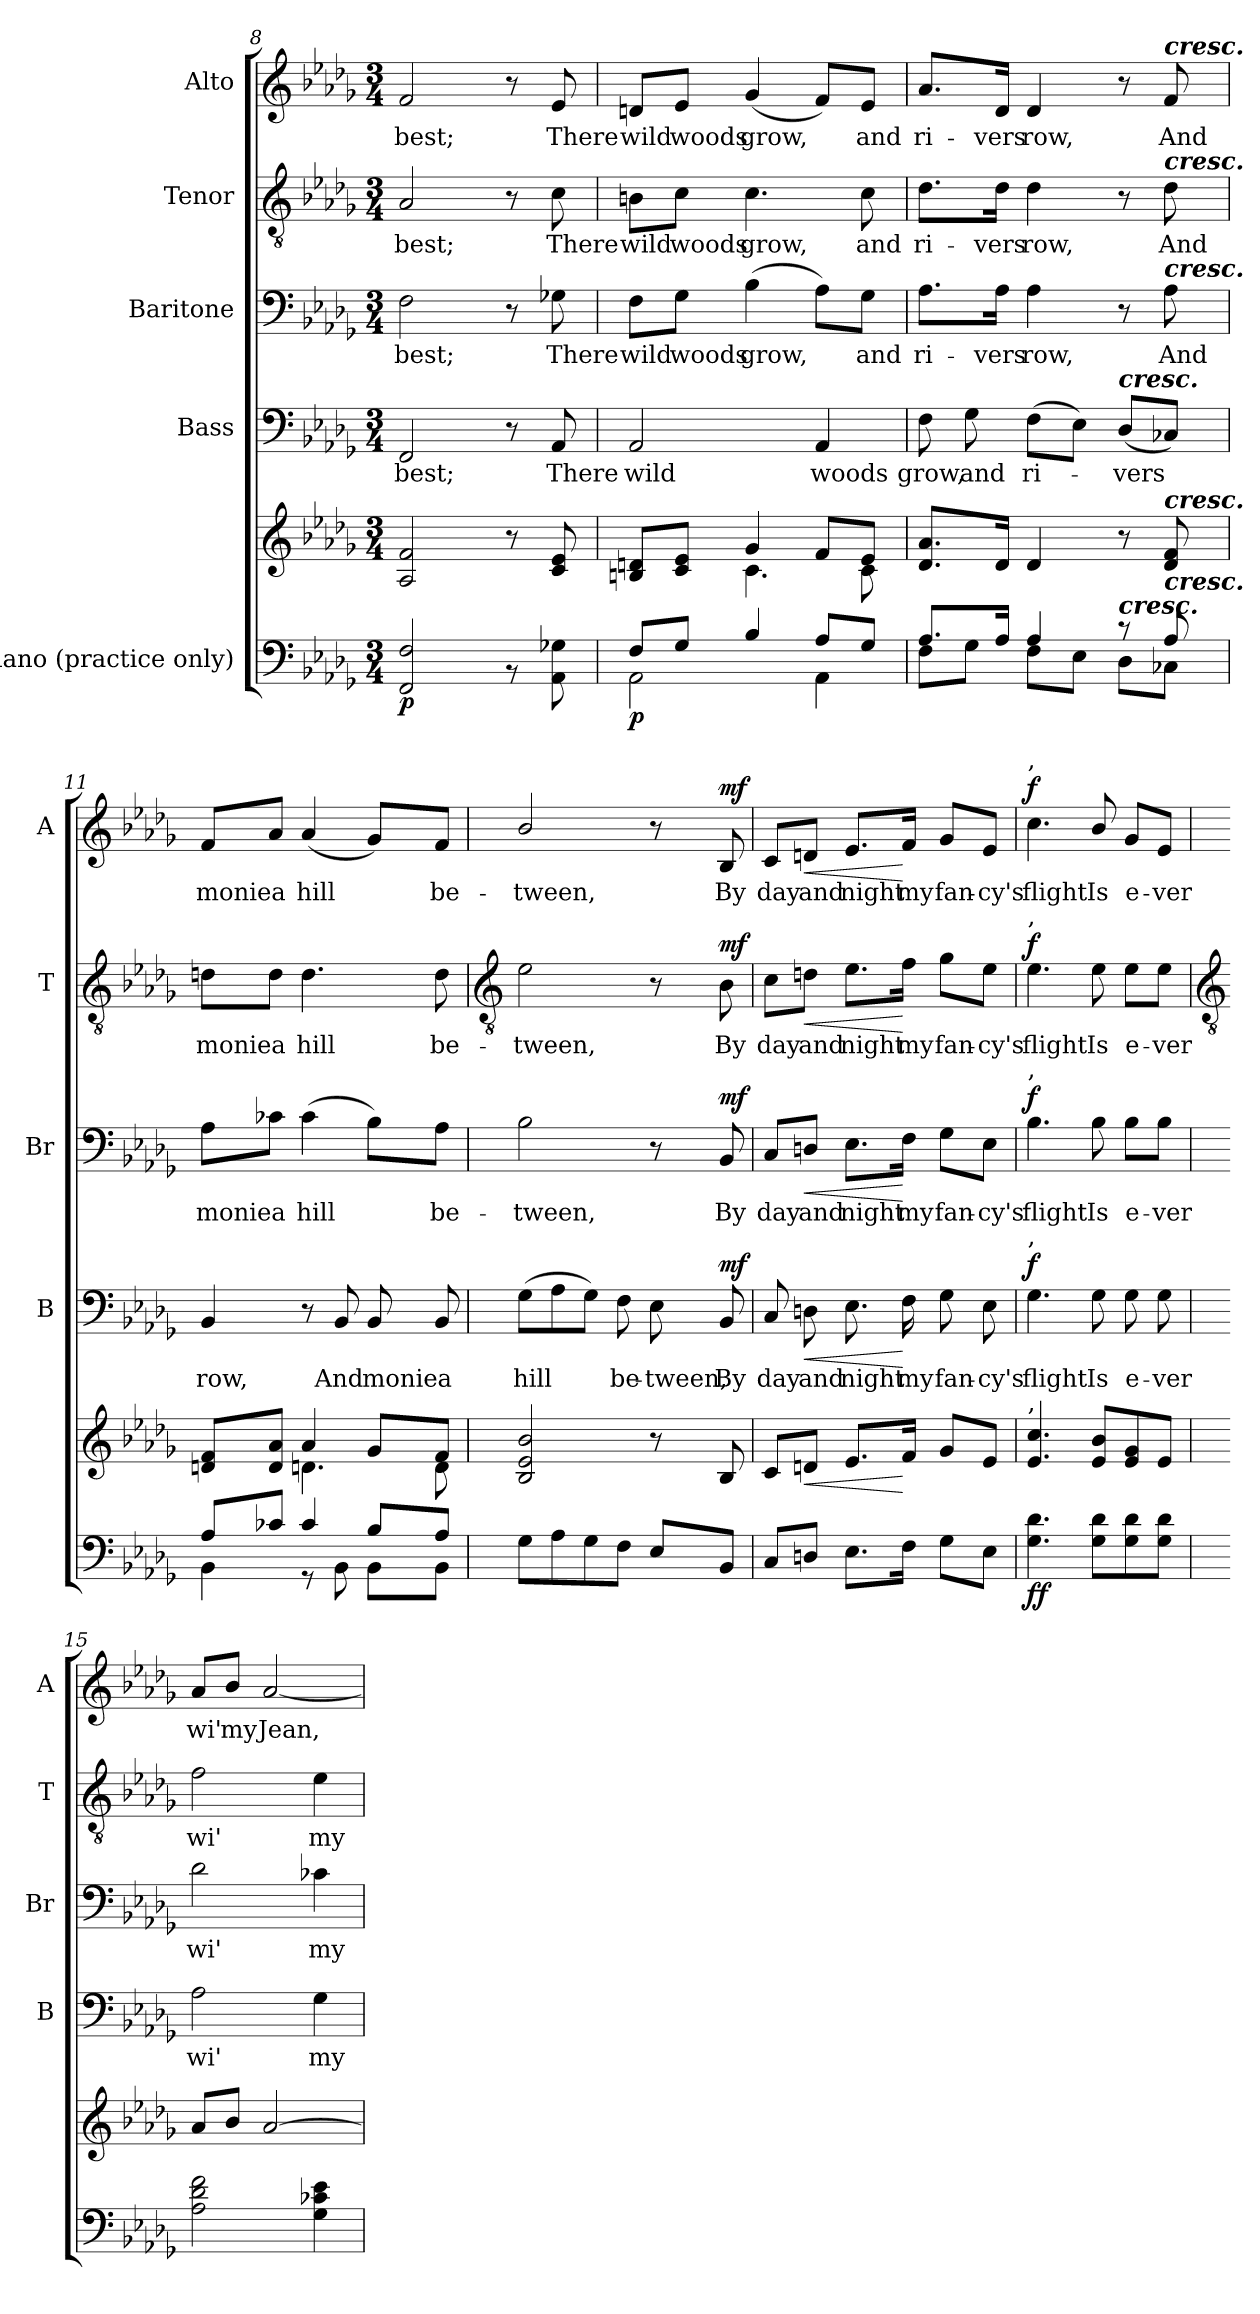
**kern	**kern	**dynam	**kern	**text	**dynam	**kern	**text	**dynam	**kern	**text	**dynam	**kern	**text	**dynam
*part5	*part5	*part5	*part4	*part4	*part4	*part3	*part3	*part3	*part2	*part2	*part2	*part1	*part1	*part1
*staff6	*staff5	*staff5/6	*staff4	*staff4	*staff4	*staff3	*staff3	*staff3	*staff2	*staff2	*staff2	*staff1	*staff1	*staff1
*I"Piano (practice only)	*	*	*I"Bass	*	*	*I"Baritone	*	*	*I"Tenor	*	*	*I"Alto	*	*
*	*	*	*I'B	*	*	*I'Br	*	*	*I'T	*	*	*I'A	*	*
!!LO:LB:g=z
*clefF4	*clefG2	*	*clefF4	*	*	*clefF4	*	*	*clefGv2	*	*	*clefG2	*	*
*k[b-e-a-d-g-]	*k[b-e-a-d-g-]	*	*k[b-e-a-d-g-]	*	*	*k[b-e-a-d-g-]	*	*	*k[b-e-a-d-g-]	*	*	*k[b-e-a-d-g-]	*	*
*D-:	*D-:	*	*D-:	*	*	*D-:	*	*	*D-:	*	*	*D-:	*	*
*M3/4	*M3/4	*	*M3/4	*	*	*M3/4	*	*	*M3/4	*	*	*M3/4	*	*
=8	=8	=8	=8	=8	=8	=8	=8	=8	=8	=8	=8	=8	=8	=8
!LO:N:vis=1	!	!LO:DY:b=2	!	!LO:LY:b	!	!	!LO:LY:b	!	!	!LO:LY:b	!	!	!LO:LY:b	!
*^	*^	*	*	*	*	*	*	*	*	*	*	*	*	*
2.ryy	2FF/ 2F/	2A- 2f	2ryy	p	2FF	best;	.	2F	best;	.	2A-	best;	.	2f	best;	.
.	8r	8r	8ryy	.	8r	.	.	8r	.	.	8r	.	.	8r	.	.
!	!	!	!	!	!	!LO:LY:b	!	!	!LO:LY:b	!	!	!LO:LY:b	!	!	!LO:LY:b	!
.	8AA-\ 8G-X\	8c 8e-	8ryy	.	8AA-	There	.	8G-X	There	.	8c	There	.	8e-	There	.
=9	=9	=9	=9	=9	=9	=9	=9	=9	=9	=9	=9	=9	=9	=9	=9	=9
!	!	!	!	!LO:DY:b=2	!	!LO:LY:b	!	!	!LO:LY:b	!	!	!LO:LY:b	!	!	!LO:LY:b	!
8F/L	2AA-\	8Bn 8dnL	4ryy	p	2AA-	wild	.	8F\L	wild	.	8Bn\L	wild	.	8dn/L	wild	.
!	!	!	!	!	!	!	!	!	!LO:LY:b	!	!	!LO:LY:b	!	!	!LO:LY:b	!
8G-/J	.	8c 8e-J	.	.	.	.	.	8G-\J	woods	.	8c\J	woods	.	8e-/J	woods	.
!	!	!	!	!	!	!	!	!	!LO:LY:b	!	!	!LO:LY:b	!	!	!LO:LY:b	!
4B-/	.	4g-	4.c\	.	.	.	.	(>4B-	grow,	.	4.c	grow,	.	(<4g-	grow,	.
!	!	!	!	!	!	!LO:LY:b	!	!	!	!	!	!	!	!	!	!
8A-/L	4AA-\	8fL	.	.	4AA-	woods	.	8A-\L)	.	.	.	.	.	8f/L)	.	.
!	!	!	!	!	!	!	!	!	!LO:LY:b	!	!	!LO:LY:b	!	!	!LO:LY:b	!
8G-/J	.	8e-J	8c\	.	.	.	.	8G-\J	and	.	8c	and	.	8e-/J	and	.
=10	=10	=10	=10	=10	=10	=10	=10	=10	=10	=10	=10	=10	=10	=10	=10	=10
!	!	!	!	!	!	!LO:LY:b	!	!	!LO:LY:b	!	!	!LO:LY:b	!	!	!LO:LY:b	!
8.A-/L	8F\L	8.d- 8.a-L	2ryy	.	8F	grow,	.	8.A-\L	ri-	.	8.d-\L	ri-	.	8.a-/L	ri-	.
!	!	!	!	!	!	!LO:LY:b	!	!	!	!	!	!	!	!	!	!
.	8G-\J	.	.	.	8G-	and	.	.	.	.	.	.	.	.	.	.
!	!	!	!	!	!	!	!	!	!LO:LY:b	!	!	!LO:LY:b	!	!	!LO:LY:b	!
16A-/J	.	16d-J	.	.	.	.	.	16A-\Jk	-vers	.	16d-\Jk	-vers	.	16d-/Jk	-vers	.
!	!	!	!	!	!	!LO:LY:b	!	!	!LO:LY:b	!	!	!LO:LY:b	!	!	!LO:LY:b	!
4A-/	8F\L	4d-	.	.	(>8FL	ri-	.	4A-	row,	.	4d-	row,	.	4d-	row,	.
.	8E-\J	.	.	.	8E-J)	.	.	.	.	.	.	.	.	.	.	.
!	!	!	!	!	!LO:TX:a:Bi:t=cresc.	!	!	!	!	!	!	!	!	!	!	!
!LO:TX:a:Bi:t=cresc.	!	!	!	!	!	!	!	!	!	!	!	!	!	!	!	!
!	!	!	!	!	!	!LO:LY:b	!	!	!	!	!	!	!	!	!	!
8r	8D-\L	8r	8ryy	.	(<8D-L	vers	.	8r	.	.	8r	.	.	8r	.	.
!	!	!	!	!	!	!	!	!	!	!	!	!	!	!LO:TX:a:Bi:t=cresc.	!	!
!	!	!	!	!	!	!	!	!	!	!	!LO:TX:a:Bi:t=cresc.	!	!	!	!	!
!	!	!	!	!	!	!	!	!LO:TX:a:Bi:t=cresc.	!	!	!	!	!	!	!	!
!	!	!LO:TX:a:Bi:t=cresc.	!	!	!	!	!	!	!	!	!	!	!	!	!	!
!LO:TX:a:Bi:t=cresc.	!	!	!	!	!	!	!	!	!	!	!	!	!	!	!	!
!	!	!	!	!	!	!	!	!	!LO:LY:b	!	!	!LO:LY:b	!	!	!LO:LY:b	!
8A-/	8C-X\J	8d- 8f	8ryy	.	8C-XJ)	.	.	8A-	And	.	8d-	And	.	8f	And	.
=11	=11	=11	=11	=11	=11	=11	=11	=11	=11	=11	=11	=11	=11	=11	=11	=11
!	!	!	!	!	!	!LO:LY:b	!	!	!LO:LY:b	!	!	!LO:LY:b	!	!	!LO:LY:b	!
8A-/L	4BB-\	8dn 8fL	4ryy	.	4BB-	row,	.	8A-\L	monie	.	8dn\L	monie	.	8f/L	monie	.
!	!	!	!	!	!	!	!	!	!LO:LY:b	!	!	!LO:LY:b	!	!	!LO:LY:b	!
8c-X/J	.	8d 8a-J	.	.	.	.	.	8c-X\J	a	.	8d\J	a	.	8a-/J	a	.
!	!	!	!	!	!	!	!	!	!LO:LY:b	!	!	!LO:LY:b	!	!	!LO:LY:b	!
4c-/	8r	4a-	4.dn\	.	8r	.	.	(>4c-	hill	.	4.d	hill	.	(<4a-	hill	.
!	!	!	!	!	!	!LO:LY:b	!	!	!	!	!	!	!	!	!	!
.	8BB-\	.	.	.	8BB-	And	.	.	.	.	.	.	.	.	.	.
!	!	!	!	!	!	!LO:LY:b	!	!	!	!	!	!	!	!	!	!
8B-/L	8BB-\L	8g-L	.	.	8BB-	monie	.	8B-\L)	.	.	.	.	.	8g-/L)	.	.
!	!	!	!	!	!	!LO:LY:b	!	!	!LO:LY:b	!	!	!LO:LY:b	!	!	!LO:LY:b	!
8A-/J	8BB-\J	8fJ	8d\	.	8BB-	a	.	8A-\J	be-	.	8d	be-	.	8f/J	be-	.
*v	*v	*	*	*	*	*	*	*	*	*	*	*	*	*	*	*
*	*v	*v	*	*	*	*	*	*	*	*	*	*	*	*	*
!!LO:LB:g=z
=12	=12	=12	=12	=12	=12	=12	=12	=12	=12	=12	=12	=12	=12	=12
*	*	*	*	*	*	*	*	*	*clefGv2	*	*	*	*	*
*^	*^	*	*	*	*	*	*	*	*	*	*	*	*	*
!	!	!	!	!	!	!LO:LY:b	!	!	!LO:LY:b	!	!	!LO:LY:b	!	!	!LO:LY:b	!
*v	*v	*	*	*	*	*	*	*	*	*	*	*	*	*	*	*
*	*v	*v	*	*	*	*	*	*	*	*	*	*	*	*	*
8G-L	2B-/ 2e-/ 2b-/	.	(>8G-L	hill	.	2B-\	-tween,	.	2e-\	-tween,	.	2b-/	-tween,	.
8A-	.	.	8A-	.	.	.	.	.	.	.	.	.	.	.
8G-	.	.	8G-J)	.	.	.	.	.	.	.	.	.	.	.
!	!	!	!	!LO:LY:b	!	!	!	!	!	!	!	!	!	!
8FJ	.	.	8F	be-	.	.	.	.	.	.	.	.	.	.
!	!	!	!	!LO:LY:b	!	!	!	!	!	!	!	!	!	!
8E-L	8r	.	8E-	-tween,	.	8r	.	.	8r	.	.	8r	.	.
!	!	!LO:DY:b=2	!	!LO:LY:b	!	!	!LO:LY:b	!	!	!LO:LY:b	!	!	!LO:LY:b	!
!	!	!LO:DY:n=1:b	!	!	!LO:DY:b	!	!	!LO:DY:b	!	!	!LO:DY:b	!	!	!LO:DY:b
8BB-J	8B-	mf mf	8BB-	By	mf	8BB-	By	mf	8B-	By	mf	8B-	By	mf
=13	=13	=13	=13	=13	=13	=13	=13	=13	=13	=13	=13	=13	=13	=13
!	!	!	!	!LO:LY:b	!	!	!LO:LY:b	!	!	!LO:LY:b	!	!	!LO:LY:b	!
8CL	8cL	.	8C	day	.	8C/L	day	.	8c\L	day	.	8c/L	day	.
!	!	!LO:HP:b	!	!LO:LY:b	!LO:HP:b	!	!LO:LY:b	!LO:HP:b	!	!LO:LY:b	!LO:HP:b	!	!LO:LY:b	!LO:HP:b
8DnJ	8dnJ	<	8Dn	and	<	8Dn/J	and	<	8dn\J	and	<	8dn/J	and	<
!	!	!	!	!LO:LY:b	!	!	!LO:LY:b	!	!	!LO:LY:b	!	!	!LO:LY:b	!
8.E-L	8.e-L	.	8.E-	night	.	8.E-\L	night	.	8.e-\L	night	.	8.e-/L	night	.
!	!	!	!	!LO:LY:b	!	!	!LO:LY:b	!	!	!LO:LY:b	!	!	!LO:LY:b	!
16FJ	16fJ	[	16F	my	[	16F\Jk	my	[	16f\Jk	my	[	16f/Jk	my	[
!	!	!	!	!LO:LY:b	!	!	!LO:LY:b	!	!	!LO:LY:b	!	!	!LO:LY:b	!
8G-L	8g-L	.	8G-	fan-	.	8G-\L	fan-	.	8g-\L	fan-	.	8g-/L	fan-	.
!	!	!	!	!LO:LY:b	!	!	!LO:LY:b	!	!	!LO:LY:b	!	!	!LO:LY:b	!
8E-J	8e-J	.	8E-	-cy's	.	8E-\J	-cy's	.	8e-\J	-cy's	.	8e-/J	-cy's	.
=14	=14	=14	=14	=14	=14	=14	=14	=14	=14	=14	=14	=14	=14	=14
!	!	!	!	!	!	!	!	!	!	!	!	!LO:TX:a:t=,	!	!
!	!	!	!	!	!	!	!	!	!LO:TX:a:t=,	!	!	!	!	!
!	!	!	!	!	!	!LO:TX:a:t=,	!	!	!	!	!	!	!	!
!	!	!	!LO:TX:a:t=,	!	!	!	!	!	!	!	!	!	!	!
!	!LO:TX:a:t=,	!	!	!	!	!	!	!	!	!	!	!	!	!
!	!	!LO:DY:b=2	!	!LO:LY:b	!	!	!LO:LY:b	!	!	!LO:LY:b	!	!	!LO:LY:b	!
!	!	!LO:DY:n=1:b	!	!	!LO:DY:b	!	!	!LO:DY:b	!	!	!LO:DY:b	!	!	!LO:DY:b
4.G- 4.d-	4.e- 4.cc	f f	4.G-	flight	f	4.B-	flight	f	4.e-	flight	f	4.cc	flight	f
!	!	!	!	!LO:LY:b	!	!	!LO:LY:b	!	!	!LO:LY:b	!	!	!LO:LY:b	!
8G-\ 8d-\L	8e-/ 8b-/L	.	8G-\	Is	.	8B-\	Is	.	8e-\	Is	.	8b-/	Is	.
!	!	!	!	!LO:LY:b	!	!	!LO:LY:b	!	!	!LO:LY:b	!	!	!LO:LY:b	!
8G- 8d-	8e- 8g-	.	8G-	e-	.	8B-\L	e-	.	8e-\L	e-	.	8g-/L	e-	.
!	!	!	!	!LO:LY:b	!	!	!LO:LY:b	!	!	!LO:LY:b	!	!	!LO:LY:b	!
8G- 8d-J	8e-J	.	8G-	-ver	.	8B-\J	-ver	.	8e-\J	-ver	.	8e-/J	-ver	.
!!LO:LB:g=z
=15	=15	=15	=15	=15	=15	=15	=15	=15	=15	=15	=15	=15	=15	=15
*	*	*	*	*	*	*	*	*	*clefGv2	*	*	*	*	*
*	*^	*	*	*	*	*	*	*	*	*	*	*	*	*
!	!	!LO:N:vis=1	!	!	!LO:LY:b	!	!	!LO:LY:b	!	!	!LO:LY:b	!	!	!LO:LY:b	!
2A- 2d- 2f	8a-/L	2.ryy	.	2A-	wi'	.	2d-	wi'	.	2f	wi'	.	8a-/L	wi'	.
!	!	!	!	!	!	!	!	!	!	!	!	!	!	!LO:LY:b	!
.	8b-/J	.	.	.	.	.	.	.	.	.	.	.	8b-/J	my	.
!	!	!	!	!	!	!	!	!	!	!	!	!	!	!LO:LY:b	!
.	[2a-/	.	.	.	.	.	.	.	.	.	.	.	[2a-	Jean,	.
!	!	!	!	!	!LO:LY:b	!	!	!LO:LY:b	!	!	!LO:LY:b	!	!	!	!
4G- 4c-X 4e-	.	.	.	4G-	my	.	4c-X	my	.	4e-	my	.	.	.	.
*	*v	*v	*	*	*	*	*	*	*	*	*	*	*	*	*
=	=	=	=	=	=	=	=	=	=	=	=	=	=	=
*-	*-	*-	*-	*-	*-	*-	*-	*-	*-	*-	*-	*-	*-	*-
